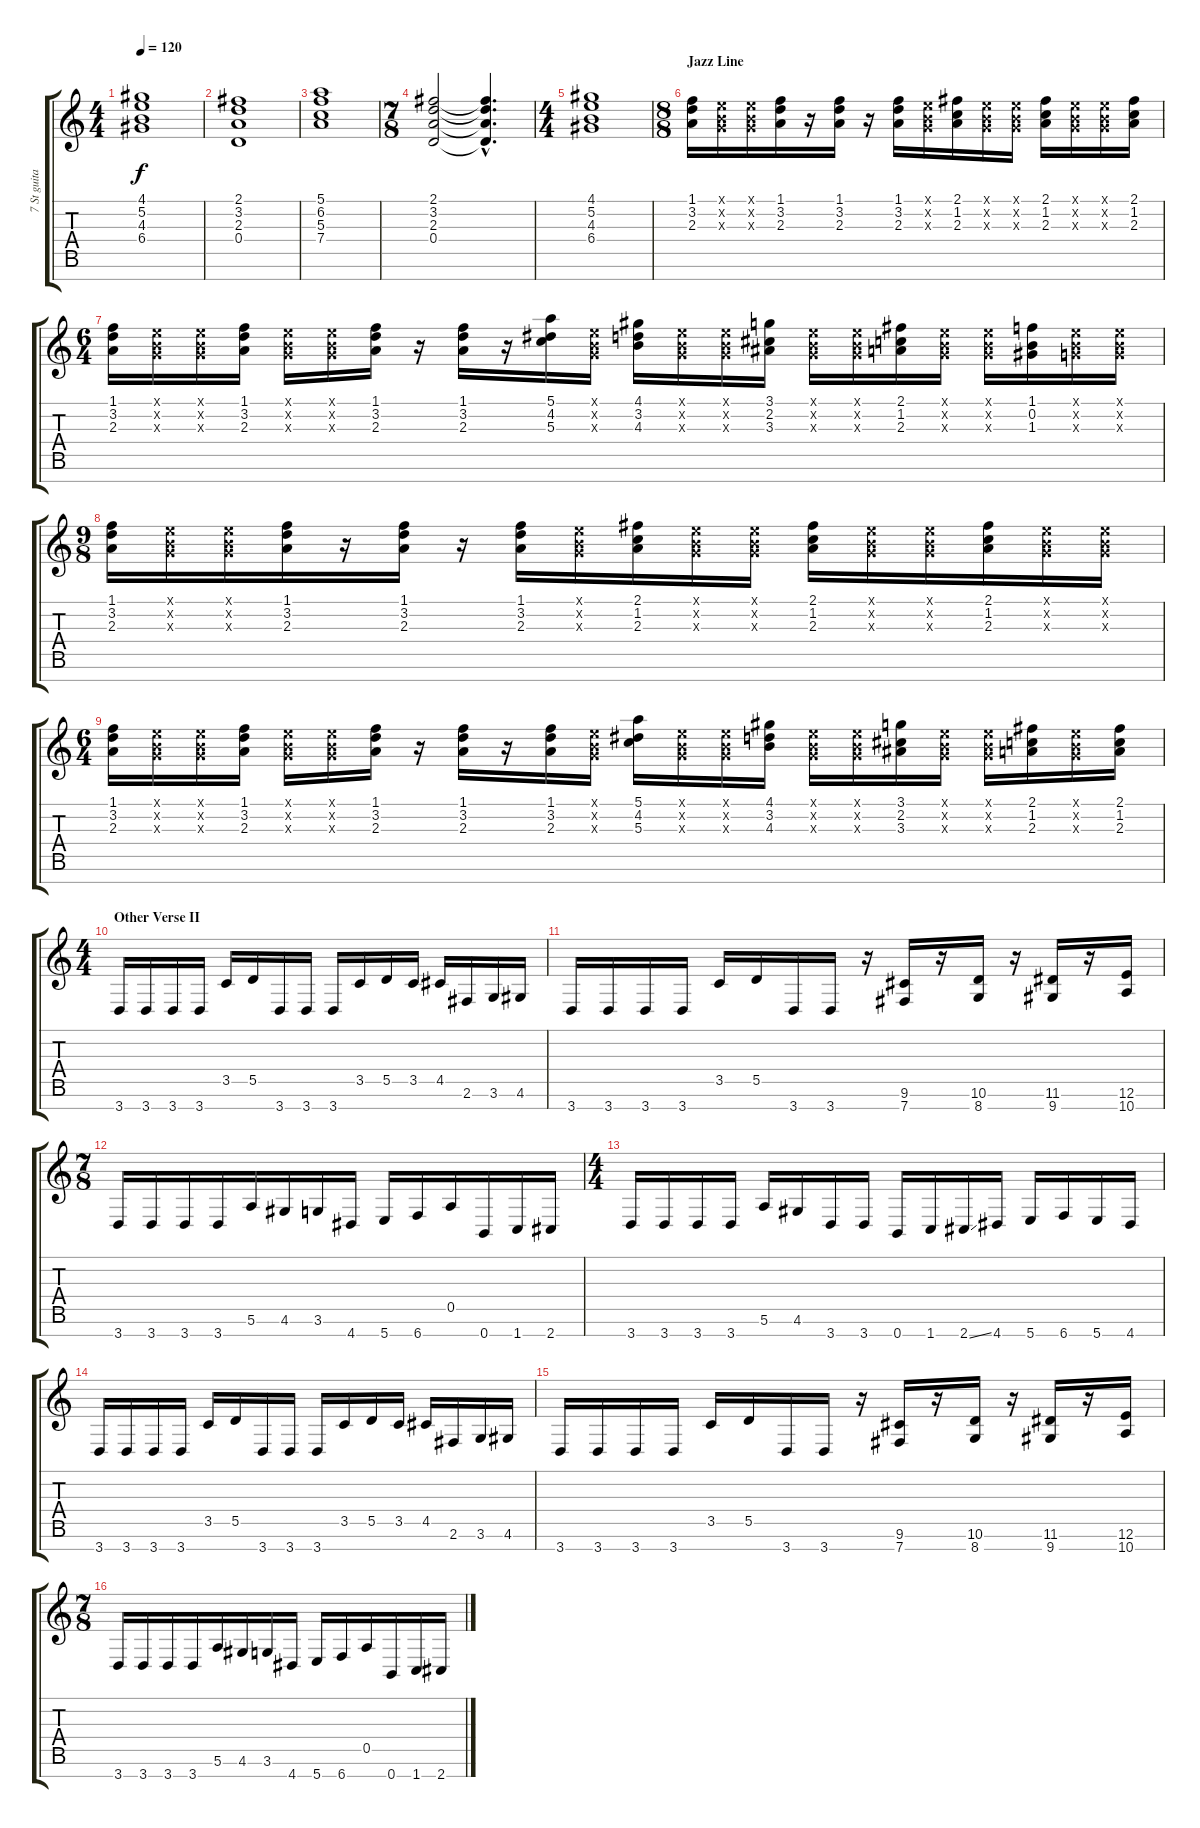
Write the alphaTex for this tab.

\track ("7 St guitar" "7 St guita") {instrument distortionguitar}
\staff {score tabs}
\tuning (E4 B3 G3 D3 A2 E2 B1) {hide}
\ts (4 4)
\tempo 120
\clef g2
\ks c
(4.1 5.2 4.3 6.4).1{dy f} |
(2.1 3.2 2.3 0.4).1 |
(5.1 6.2 5.3 7.4).1 |
\ts (7 8)
(2.1 3.2 2.3 0.4).2 (2.1{hac t} 3.2{hac t} 2.3{hac t} 0.4{hac t}).4{d} |
\ts (4 4)
(4.1 5.2 4.3 6.4).1 |
\ts (8 8)
\section ("" "Jazz Line")
(1.1 3.2 2.3).16{balance 8 instrument distortionguitar} (0.1{x} 0.2{x} 0.3{x}).16 (0.1{x} 0.2{x} 0.3{x}).16 (1.1 3.2 2.3).16 r.16 (1.1 3.2 2.3).16 r.16 (1.1 3.2 2.3).16 (0.1{x} 0.2{x} 0.3{x}).16 (2.1 1.2 2.3).16 (0.1{x} 0.2{x} 0.3{x}).16 (0.1{x} 0.2{x} 0.3{x}).16 (2.1 1.2 2.3).16 (0.1{x} 0.2{x} 0.3{x}).16 (0.1{x} 0.2{x} 0.3{x}).16 (2.1 1.2 2.3).16 |
\ts (6 4)
(1.1 3.2 2.3).16 (0.1{x} 0.2{x} 0.3{x}).16 (0.1{x} 0.2{x} 0.3{x}).16 (1.1 3.2 2.3).16 (0.1{x} 0.2{x} 0.3{x}).16 (0.1{x} 0.2{x} 0.3{x}).16 (1.1 3.2 2.3).16 r.16 (1.1 3.2 2.3).16 r.16 (5.1 4.2 5.3).16 (0.1{x} 0.2{x} 0.3{x}).16 (4.1 3.2 4.3).16 (0.1{x} 0.2{x} 0.3{x}).16 (0.1{x} 0.2{x} 0.3{x}).16 (3.1 2.2 3.3).16 (0.1{x} 0.2{x} 0.3{x}).16 (0.1{x} 0.2{x} 0.3{x}).16 (2.1 1.2 2.3).16 (0.1{x} 0.2{x} 0.3{x}).16 (0.1{x} 0.2{x} 0.3{x}).16 (1.1 0.2 1.3).16 (0.1{x} 0.2{x} 0.3{x}).16 (0.1{x} 0.2{x} 0.3{x}).16 |
\ts (9 8)
(1.1 3.2 2.3).16 (0.1{x} 0.2{x} 0.3{x}).16 (0.1{x} 0.2{x} 0.3{x}).16 (1.1 3.2 2.3).16 r.16 (1.1 3.2 2.3).16 r.16 (1.1 3.2 2.3).16 (0.1{x} 0.2{x} 0.3{x}).16 (2.1 1.2 2.3).16 (0.1{x} 0.2{x} 0.3{x}).16 (0.1{x} 0.2{x} 0.3{x}).16 (2.1 1.2 2.3).16 (0.1{x} 0.2{x} 0.3{x}).16 (0.1{x} 0.2{x} 0.3{x}).16 (2.1 1.2 2.3).16 (0.1{x} 0.2{x} 0.3{x}).16 (0.1{x} 0.2{x} 0.3{x}).16 |
\ts (6 4)
(1.1 3.2 2.3).16 (0.1{x} 0.2{x} 0.3{x}).16 (0.1{x} 0.2{x} 0.3{x}).16 (1.1 3.2 2.3).16 (0.1{x} 0.2{x} 0.3{x}).16 (0.1{x} 0.2{x} 0.3{x}).16 (1.1 3.2 2.3).16 r.16 (1.1 3.2 2.3).16 r.16 (1.1 3.2 2.3).16 (0.1{x} 0.2{x} 0.3{x}).16 (5.1 4.2 5.3).16 (0.1{x} 0.2{x} 0.3{x}).16 (0.1{x} 0.2{x} 0.3{x}).16 (4.1 3.2 4.3).16 (0.1{x} 0.2{x} 0.3{x}).16 (0.1{x} 0.2{x} 0.3{x}).16 (3.1 2.2 3.3).16 (0.1{x} 0.2{x} 0.3{x}).16 (0.1{x} 0.2{x} 0.3{x}).16 (2.1 1.2 2.3).16 (0.1{x} 0.2{x} 0.3{x}).16 (2.1 1.2 2.3).16 |
\ts (4 4)
\section ("" "Other Verse II")
3.7.16{volume 14} 3.7.16 3.7.16 3.7.16 3.5.16 5.5.16 3.7.16 3.7.16 3.7.16 3.5.16 5.5.16 3.5.16 4.5.16 2.6.16 3.6.16 4.6.16 |
3.7.16 3.7.16 3.7.16 3.7.16 3.5.16 5.5.16 3.7.16 3.7.16 r.16 (9.6 7.7).16 r.16 (10.6 8.7).16 r.16 (11.6 9.7).16 r.16 (12.6 10.7).16 |
\ts (7 8)
3.7.16 3.7.16 3.7.16 3.7.16 5.6.16 4.6.16 3.6.16 4.7.16 5.7.16 6.7.16 0.5.16 0.7.16 1.7.16 2.7.16 |
\ts (4 4)
3.7.16 3.7.16 3.7.16 3.7.16 5.6.16 4.6.16 3.7.16 3.7.16 0.7.16 1.7.16 2.7{ss}.16 4.7.16 5.7.16 6.7.16 5.7.16 4.7.16 |
3.7.16{volume 14} 3.7.16 3.7.16 3.7.16 3.5.16 5.5.16 3.7.16 3.7.16 3.7.16 3.5.16 5.5.16 3.5.16 4.5.16 2.6.16 3.6.16 4.6.16 |
3.7.16 3.7.16 3.7.16 3.7.16 3.5.16 5.5.16 3.7.16 3.7.16 r.16 (9.6 7.7).16 r.16 (10.6 8.7).16 r.16 (11.6 9.7).16 r.16 (12.6 10.7).16 |
\ts (7 8)
3.7.16 3.7.16 3.7.16 3.7.16 5.6.16 4.6.16 3.6.16 4.7.16 5.7.16 6.7.16 0.5.16 0.7.16 1.7.16 2.7.16
